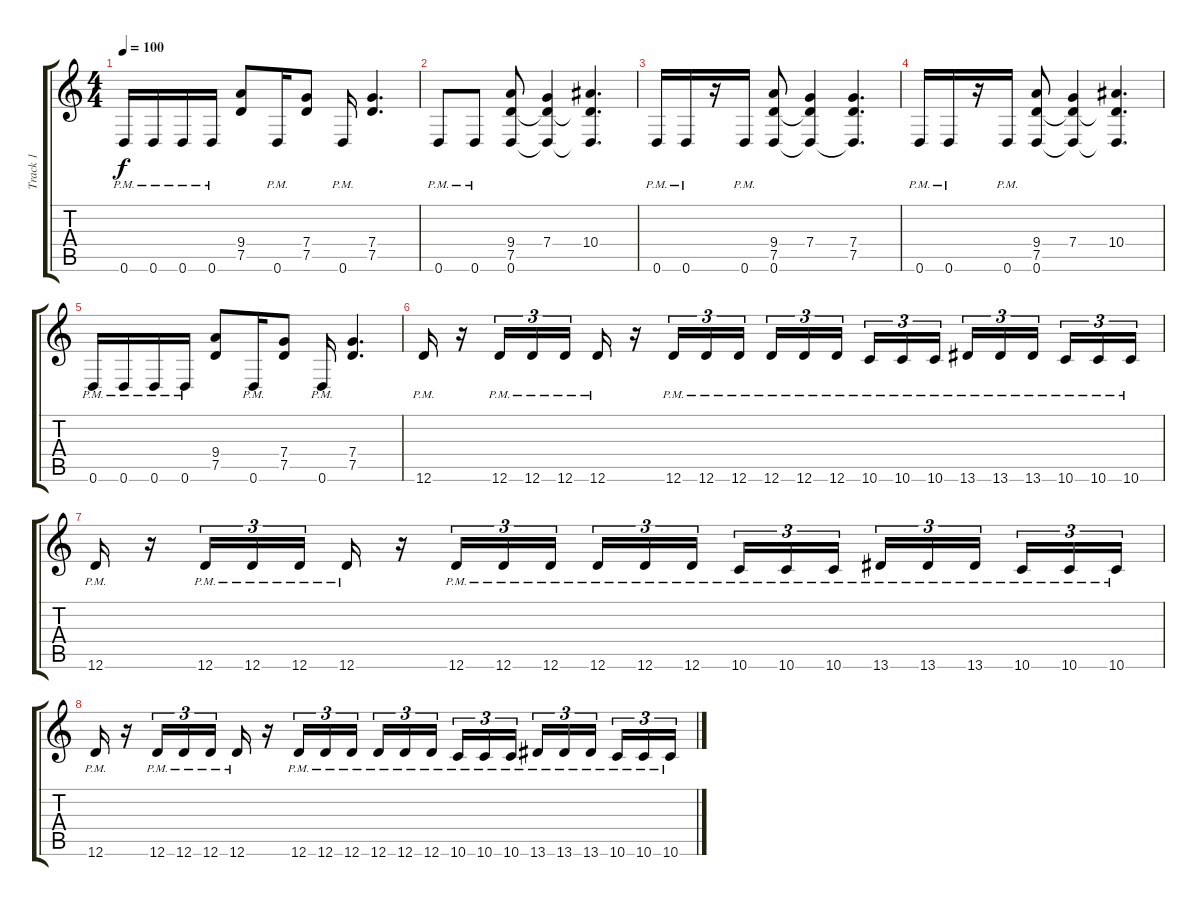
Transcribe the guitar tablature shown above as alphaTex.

\track ("Track 1" "Track 1") {instrument distortionguitar}
\staff {score tabs}
\tuning (D4 A3 F3 C3 G2 D2) {hide}
\ts (4 4)
\tempo 100
\clef g2
\ks c
0.6{pm}.16{dy f} 0.6{pm}.16 0.6{pm}.16 0.6{pm}.16 (9.4 7.5).8 0.6{pm}.16 (7.4 7.5).8 0.6{pm}.16 (7.4 7.5).4{d} |
0.6{pm}.8 0.6{pm}.8 (9.4 7.5 0.6).8 (7.4 7.5{t} 0.6{t}).4 (10.4 7.5{t} 0.6{t}).4{d} |
0.6{pm}.16 0.6{pm}.16 r.16 0.6{pm}.16 (9.4 7.5 0.6).8 (7.4 7.5{t} 0.6{t}).4 (7.4 7.5 0.6{t}).4{d} |
0.6{pm}.16 0.6{pm}.16 r.16 0.6{pm}.16 (9.4 7.5 0.6).8 (7.4 7.5{t} 0.6{t}).4 (10.4 7.5{t} 0.6{t}).4{d} |
0.6{pm}.16 0.6{pm}.16 0.6{pm}.16 0.6{pm}.16 (9.4 7.5).8 0.6{pm}.16 (7.4 7.5).8 0.6{pm}.16 (7.4 7.5).4{d} |
12.6{pm}.16 r.16 12.6{pm}.16{tu (3 2)} 12.6{pm}.16{tu (3 2)} 12.6{pm}.16{tu (3 2)} 12.6{pm}.16 r.16 12.6{pm}.16{tu (3 2)} 12.6{pm}.16{tu (3 2)} 12.6{pm}.16{tu (3 2)} 12.6{pm}.16{tu (3 2)} 12.6{pm}.16{tu (3 2)} 12.6{pm}.16{tu (3 2) beam splitsecondary} 10.6{pm}.16{tu (3 2)} 10.6{pm}.16{tu (3 2)} 10.6{pm}.16{tu (3 2)} 13.6{pm}.16{tu (3 2)} 13.6{pm}.16{tu (3 2)} 13.6{pm}.16{tu (3 2) beam splitsecondary} 10.6{pm}.16{tu (3 2)} 10.6{pm}.16{tu (3 2)} 10.6{pm}.16{tu (3 2)} |
12.6{pm}.16 r.16 12.6{pm}.16{tu (3 2)} 12.6{pm}.16{tu (3 2)} 12.6{pm}.16{tu (3 2)} 12.6{pm}.16 r.16 12.6{pm}.16{tu (3 2)} 12.6{pm}.16{tu (3 2)} 12.6{pm}.16{tu (3 2)} 12.6{pm}.16{tu (3 2)} 12.6{pm}.16{tu (3 2)} 12.6{pm}.16{tu (3 2) beam splitsecondary} 10.6{pm}.16{tu (3 2)} 10.6{pm}.16{tu (3 2)} 10.6{pm}.16{tu (3 2)} 13.6{pm}.16{tu (3 2)} 13.6{pm}.16{tu (3 2)} 13.6{pm}.16{tu (3 2) beam splitsecondary} 10.6{pm}.16{tu (3 2)} 10.6{pm}.16{tu (3 2)} 10.6{pm}.16{tu (3 2)} |
12.6{pm}.16 r.16 12.6{pm}.16{tu (3 2)} 12.6{pm}.16{tu (3 2)} 12.6{pm}.16{tu (3 2)} 12.6{pm}.16 r.16 12.6{pm}.16{tu (3 2)} 12.6{pm}.16{tu (3 2)} 12.6{pm}.16{tu (3 2)} 12.6{pm}.16{tu (3 2)} 12.6{pm}.16{tu (3 2)} 12.6{pm}.16{tu (3 2) beam splitsecondary} 10.6{pm}.16{tu (3 2)} 10.6{pm}.16{tu (3 2)} 10.6{pm}.16{tu (3 2)} 13.6{pm}.16{tu (3 2)} 13.6{pm}.16{tu (3 2)} 13.6{pm}.16{tu (3 2) beam splitsecondary} 10.6{pm}.16{tu (3 2)} 10.6{pm}.16{tu (3 2)} 10.6{pm}.16{tu (3 2)}
